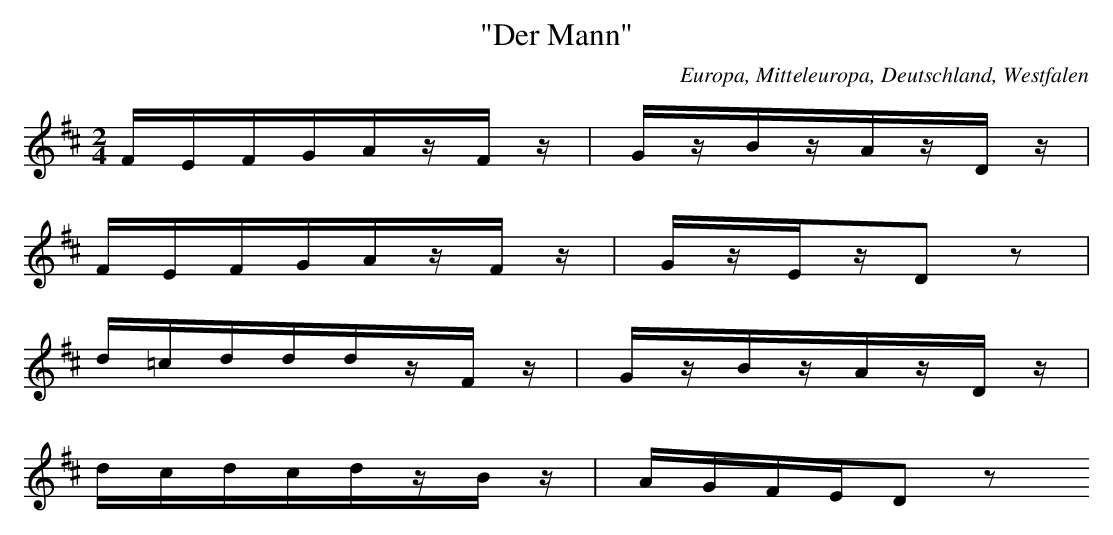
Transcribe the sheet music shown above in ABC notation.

X:1
T: "Der Mann"
O: Europa, Mitteleuropa, Deutschland, Westfalen
M: 2/4
L: 1/16
K: D
FEFGAzFz | GzBzAzDz |
FEFGAzFz | GzEzD2z2 |
d=cdddzFz | GzBzAzDz |
dcdcdzBz | AGFED2z2
